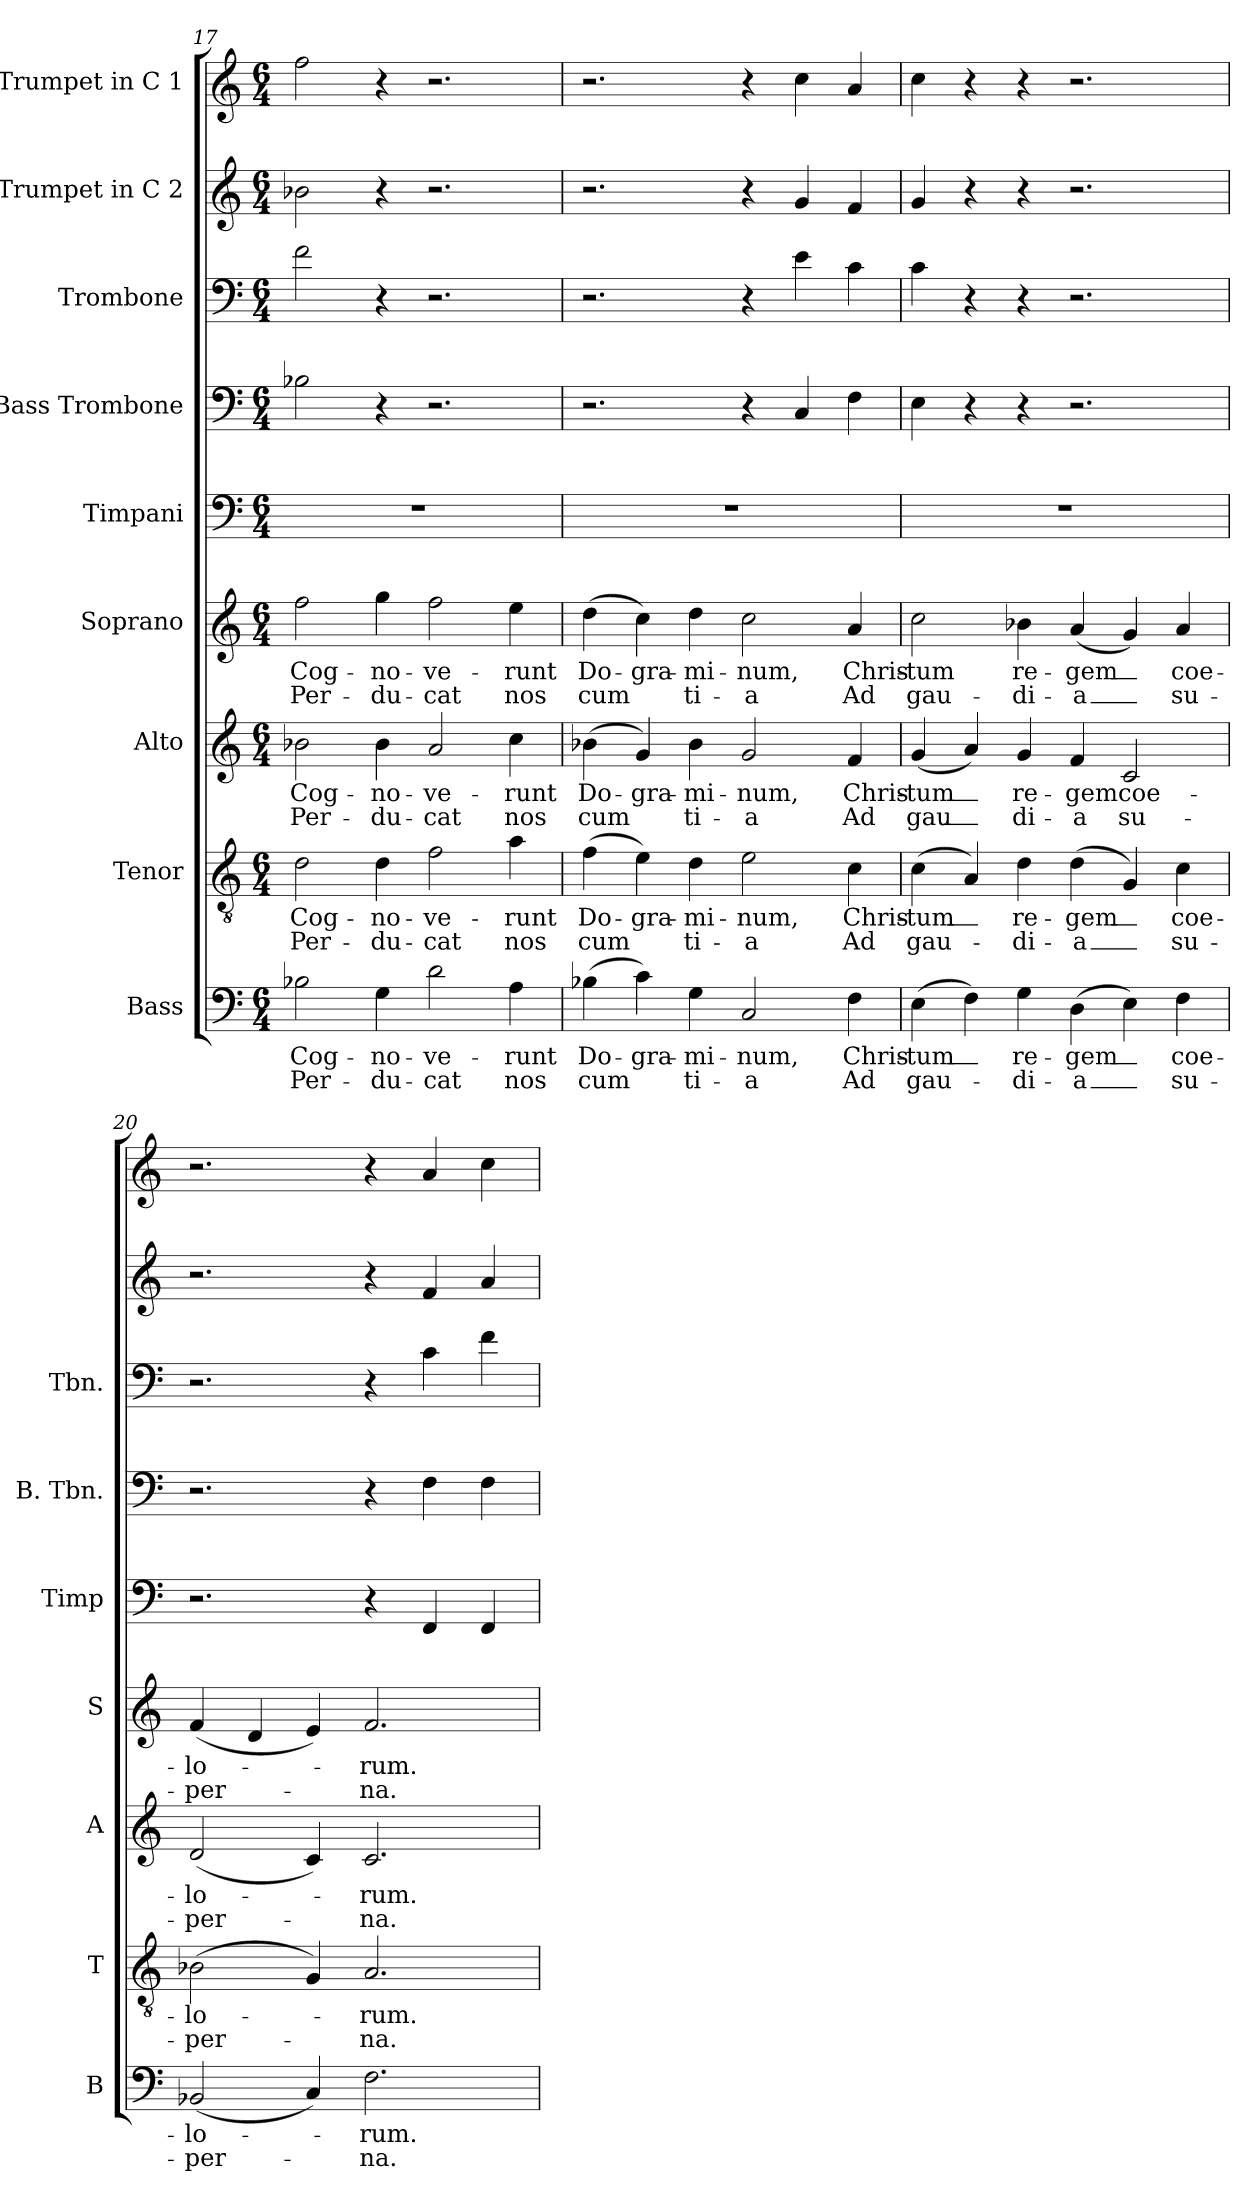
**kern	**text	**text	**kern	**text	**text	**kern	**text	**text	**kern	**text	**text	**kern	**kern	**kern	**kern	**kern
*part9	*part9	*part9	*part8	*part8	*part8	*part7	*part7	*part7	*part6	*part6	*part6	*part5	*part4	*part3	*part2	*part1
*staff9	*staff9	*staff9	*staff8	*staff8	*staff8	*staff7	*staff7	*staff7	*staff6	*staff6	*staff6	*staff5	*staff4	*staff3	*staff2	*staff1
*I"Bass	*	*	*I"Tenor	*	*	*I"Alto	*	*	*I"Soprano	*	*	*I"Timpani	*I"Bass Trombone	*I"Trombone	*I"Trumpet in C 2	*I"Trumpet in C 1
*I'B	*	*	*I'T	*	*	*I'A	*	*	*I'S	*	*	*I'Timp	*I'B. Tbn.	*I'Tbn.	*	*
*clefF4	*	*	*clefGv2	*	*	*clefG2	*	*	*clefG2	*	*	*clefF4	*clefF4	*clefF4	*clefG2	*clefG2
*M6/4	*	*	*M6/4	*	*	*M6/4	*	*	*M6/4	*	*	*M6/4	*M6/4	*M6/4	*M6/4	*M6/4
=17	=17	=17	=17	=17	=17	=17	=17	=17	=17	=17	=17	=17	=17	=17	=17	=17
2B-\	Cog-	Per-	2d\	Cog-	Per-	2b-\	Cog-	Per-	2ff\	Cog-	Per-	1.r	2B-\	2f\	2b-\	2ff\
4G\	no-	du-	4d\	no-	du-	4b-\	no-	du-	4gg\	no-	du-	.	4r	4r	4r	4r
2d\	ve-	cat	2f\	ve-	cat	2a/	ve-	cat	2ff\	ve-	cat	.	2.r	2.r	2.r	2.r
4A\	runt	nos	4a\	runt	nos	4cc\	runt	nos	4ee\	runt	nos	.	.	.	.	.
!!LO:PB:g=z
=18	=18	=18	=18	=18	=18	=18	=18	=18	=18	=18	=18	=18	=18	=18	=18	=18
(>4B-\	Do-	cum	(>4f\	Do-	cum	(>4b-\	Do-	cum	(>4dd\	Do-	cum	1.r	2.r	2.r	2.r	2.r
4c\)	gra-	.	4e\)	gra-	.	4g/)	gra-	.	4cc\)	gra-	.	.	.	.	.	.
4G\	mi-	ti-	4d\	mi-	ti-	4b-\	mi-	ti-	4dd\	mi-	ti-	.	.	.	.	.
2C/	num,	a	2e\	num,	a	2g/	num,	a	2cc\	num,	a	.	4r	4r	4r	4r
.	.	.	.	.	.	.	.	.	.	.	.	.	4C/	4e\	4g/	4cc\
4F\	Chris-	Ad	4c\	Chris-	Ad	4f/	Chris-	Ad	4a/	Chris-	Ad	.	4F\	4c\	4f/	4a/
=19	=19	=19	=19	=19	=19	=19	=19	=19	=19	=19	=19	=19	=19	=19	=19	=19
(>4E\	tum_	gau-	(>4c\	tum_	gau-	(<4g/	tum_	gau_	2cc\	tum	gau-	1.r	4E\	4c\	4g/	4cc\
4F\)	.	.	4A/)	.	.	4a/)	.	.	.	.	.	.	4r	4r	4r	4r
4G\	re-	di-	4d\	re-	di-	4g/	re-	di-	4b-\	re-	di-	.	4r	4r	4r	4r
(>4D\	gem_	a_	(>4d\	gem_	a_	4f/	gem	a	(<4a/	gem_	a_	.	2.r	2.r	2.r	2.r
4E\)	.	.	4G/)	.	.	2c/	coe-	su-	4g/)	.	.	.	.	.	.	.
4F\	coe-	su-	4c\	coe-	su-	.	.	.	4a/	coe-	su-	.	.	.	.	.
=20	=20	=20	=20	=20	=20	=20	=20	=20	=20	=20	=20	=20	=20	=20	=20	=20
(<2BB-/	lo-	per-	(>2B-\	lo-	per-	(<2d/	lo-	per-	(<4f/	lo-	per-	2.r	2.r	2.r	2.r	2.r
.	.	.	.	.	.	.	.	.	4d/	.	.	.	.	.	.	.
4C/)	.	.	4G/)	.	.	4c/)	.	.	4e/)	.	.	.	.	.	.	.
2.F\	rum.	na.	2.A/	rum.	na.	2.c/	rum.	na.	2.f/	rum.	na.	4r	4r	4r	4r	4r
.	.	.	.	.	.	.	.	.	.	.	.	4FF/	4F\	4c\	4f/	4a/
.	.	.	.	.	.	.	.	.	.	.	.	4FF/	4F\	4f\	4a/	4cc\
=	=	=	=	=	=	=	=	=	=	=	=	=	=	=	=	=
*-	*-	*-	*-	*-	*-	*-	*-	*-	*-	*-	*-	*-	*-	*-	*-	*-
